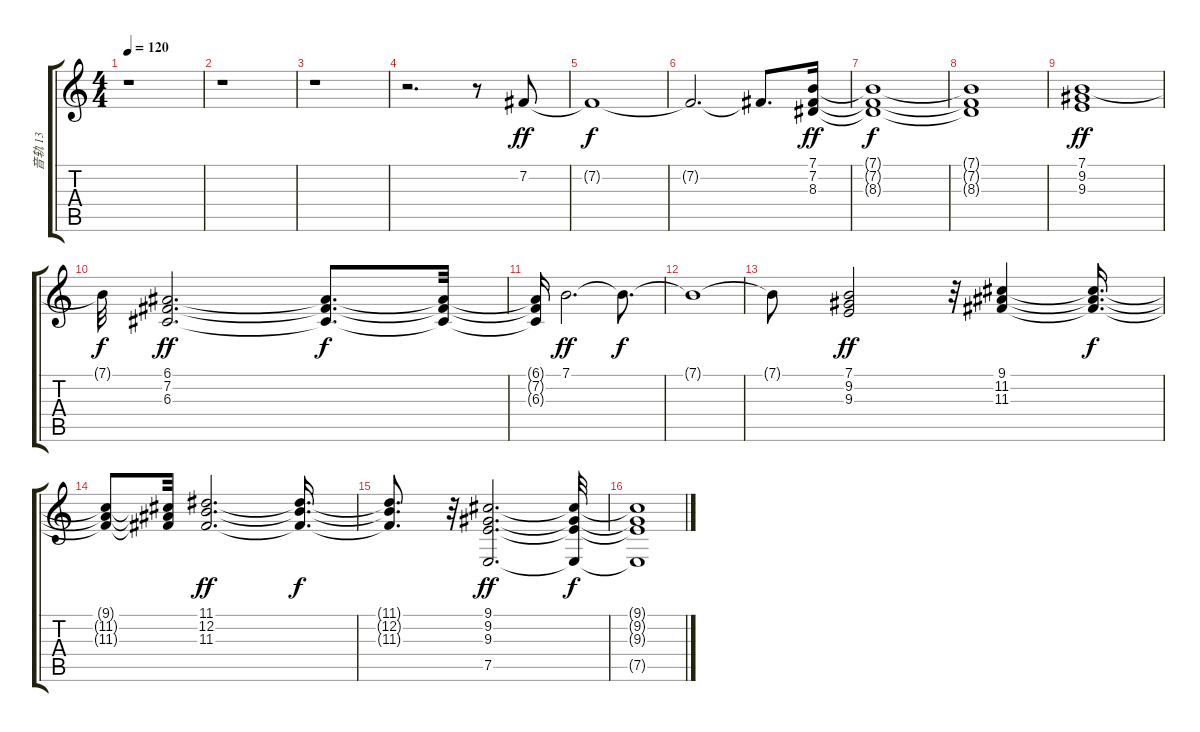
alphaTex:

\track ("音轨 13" "音轨 13") {instrument pad2warm}
\staff {score tabs}
\tuning (E4 B3 G3 D3 A2 E2) {hide}
\ts (4 4)
\tempo 120
\clef g2
\ks c
r.1{dy ff instrument pad2warm} |
r.1 |
r.1 |
r.2{d} r.8 7.2.8{volume 9} |
7.2{t}.1{dy f} |
7.2{t}.2{d} 7.2{t}.8{d} (7.1 7.2 8.3).16{dy ff} |
(7.1{t} 7.2{t} 8.3{t}).1{dy f} |
(7.1{t} 7.2{t} 8.3{t}).1 |
(7.1 9.2 9.3).1{dy ff} |
7.1{t}.32{dy f} (6.1 7.2 6.3).2{d dy ff} (6.1{t} 7.2{t} 6.3{t}).8{d dy f} (6.1{t} 7.2{t} 6.3{t}).32 |
(6.1{t} 7.2{t} 6.3{t}).16 7.1.2{d dy ff} 7.1{t}.8{d dy f} |
7.1{t}.1 |
7.1{t}.8 (7.1 9.2 9.3).2{dy ff} r.32 (9.1 11.2 11.3).4 (9.1{t} 11.2{t} 11.3{t}).16{d dy f} |
(9.1{t} 11.2{t} 11.3{t}).8 (9.1{t} 11.2{t} 11.3{t}).32 (11.1 12.2 11.3).2{d dy ff} (11.1{t} 12.2{t} 11.3{t}).16{d dy f} |
(11.1{t} 12.2{t} 11.3{t}).8{d} r.32 (9.1 9.2 9.3 7.5).2{d dy ff} (9.1{t} 9.2{t} 9.3{t} 7.5{t}).32{dy f} |
(9.1{t} 9.2{t} 9.3{t} 7.5{t}).1
